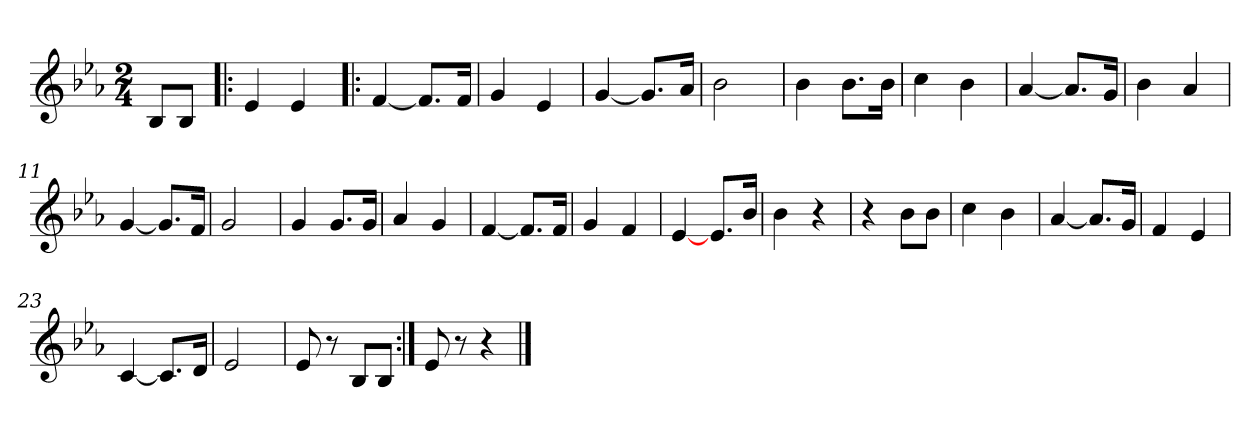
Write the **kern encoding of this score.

**kern
*part1
*staff1
*clefG2
*k[b-e-a-]
*E-:
*M2/4
=1
8B-/L
8B-/J
=2|!:
4e-
4e-
=3
[4f
8.f/L]
16f/Jk
=4
4g
4e-
=5
[4g
8.g/L]
16a-/Jk
=6
2b-
=7
4b-
8.b-\L
16b-\Jk
=8
4cc
4b-
=9
[4a-
8.a-/L]
16g/Jk
=10
4b-
4a-
=11
[4g
8.g/L]
16f/Jk
=12
2g
=13
4g
8.g/L
16g/Jk
=14
4a-
4g
=15
[4f
8.f/L]
16f/Jk
=16
4g
4f
=17
[4e-
8.e-/L
16b-/Jk
=18
4b-
4r
=19
4r
8b-\L
8b-\J
=20
4cc
4b-
=21
[4a-
8.a-/L]
16g/Jk
=22
4f
4e-
=23
[4c
8.c/L]
16d/Jk
=24
2e-
=25
8e-
8r
8B-/L
8B-/J
=26:|!
8e-
8r
4r
==
*-
